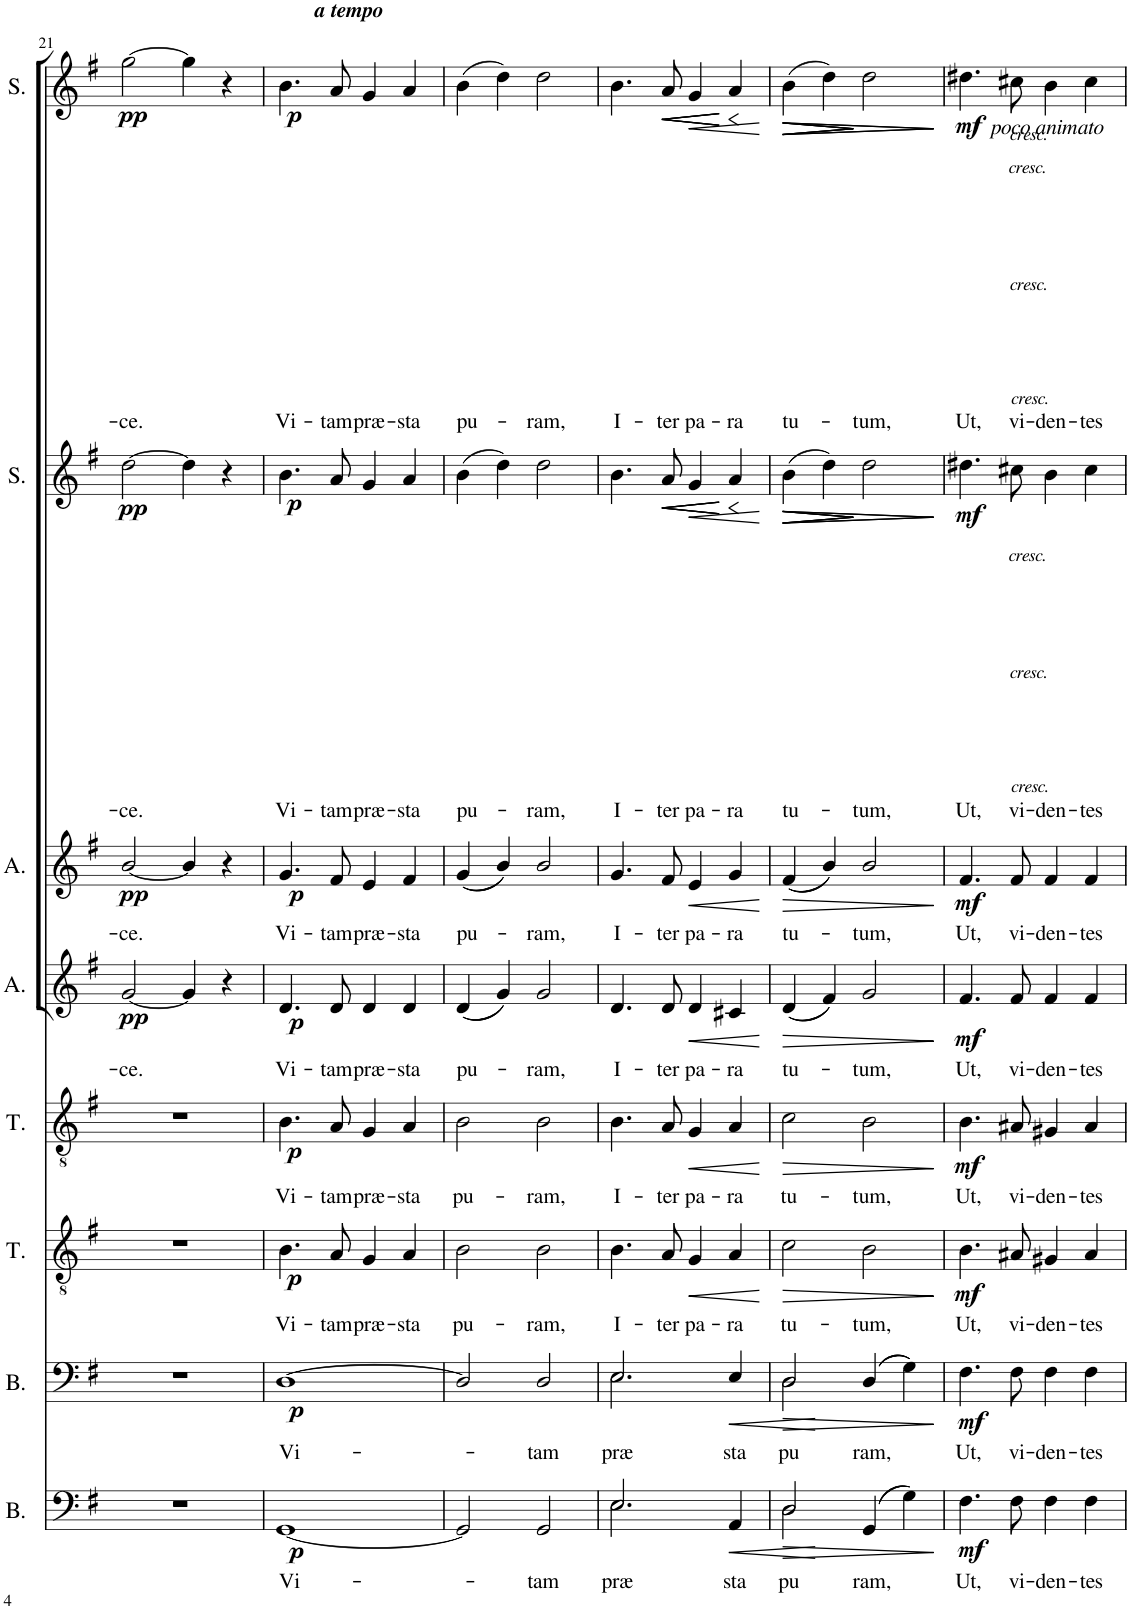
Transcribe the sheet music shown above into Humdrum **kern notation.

**kern	**text	**dynam	**kern	**text	**dynam	**kern	**text	**dynam	**kern	**text	**dynam	**kern	**text	**dynam	**kern	**text	**dynam	**kern	**text	**dynam	**kern	**text	**dynam
*part8	*part8	*part8	*part7	*part7	*part7	*part6	*part6	*part6	*part5	*part5	*part5	*part4	*part4	*part4	*part3	*part3	*part3	*part2	*part2	*part2	*part1	*part1	*part1
*staff8	*staff8	*staff8	*staff7	*staff7	*staff7	*staff6	*staff6	*staff6	*staff5	*staff5	*staff5	*staff4	*staff4	*staff4	*staff3	*staff3	*staff3	*staff2	*staff2	*staff2	*staff1	*staff1	*staff1
*I"Basse2	*	*	*I"Bass1	*	*	*I"Ténor2	*	*	*I"Tenor1	*	*	*I"Alto2	*	*	*I"Alto1	*	*	*I"Soprano2	*	*	*I"Soprano1	*	*
*I'B.	*	*	*I'B.	*	*	*I'T.	*	*	*I'T.	*	*	*I'A.	*	*	*I'A.	*	*	*I'S.	*	*	*I'S.	*	*
!!LO:PB:g=z
*clefF4	*	*	*clefF4	*	*	*clefGv2	*	*	*clefGv2	*	*	*clefG2	*	*	*clefG2	*	*	*clefG2	*	*	*clefG2	*	*
*k[f#]	*	*	*k[f#]	*	*	*k[f#]	*	*	*k[f#]	*	*	*k[f#]	*	*	*k[f#]	*	*	*k[f#]	*	*	*k[f#]	*	*
*M4/4	*	*	*M4/4	*	*	*M4/4	*	*	*M4/4	*	*	*M4/4	*	*	*M4/4	*	*	*M4/4	*	*	*M4/4	*	*
=21	=21	=21	=21	=21	=21	=21	=21	=21	=21	=21	=21	=21	=21	=21	=21	=21	=21	=21	=21	=21	=21	=21	=21
!	!	!	!	!	!	!	!	!	!	!	!	!	!LO:LY:b	!LO:DY:b	!	!LO:LY:b	!LO:DY:b	!	!LO:LY:b	!LO:DY:b	!	!LO:LY:b	!LO:DY:b
1r	.	.	1r	.	.	1r	.	.	1r	.	.	[2g/	-ce.	pp	[2b/	-ce.	pp	[2dd\	-ce.	pp	[2gg\	-ce.	pp
!	!	!	!	!	!	!	!	!	!	!	!	!	!	!	!	!	!	!	!	!LO:HP:b	!	!	!
.	.	.	.	.	.	.	.	.	.	.	.	4g/]	.	.	4b/]	.	.	4dd\]	.	>	4gg\]	.	.
.	.	.	.	.	.	.	.	.	.	.	.	4r	.	.	4r	.	.	4r	.	.	4r	.	.
=22	=22	=22	=22	=22	=22	=22	=22	=22	=22	=22	=22	=22	=22	=22	=22	=22	=22	=22	=22	=22	=22	=22	=22
!	!	!	!	!	!	!	!	!	!	!	!	!	!	!	!	!	!	!	!	!	!LO:TX:a:Bi:t=a tempo	!	!
!	!LO:LY:b	!LO:DY:b	!	!LO:LY:b	!LO:DY:b	!	!LO:LY:b	!LO:DY:b	!	!LO:LY:b	!LO:DY:b	!	!LO:LY:b	!LO:DY:b	!	!LO:LY:b	!LO:DY:b	!	!LO:LY:b	!LO:DY:b	!	!LO:LY:b	!LO:DY:b
[1GG	Vi-	p	[1D	Vi-	p	4.B\	Vi-	p	4.B\	Vi-	p	4.d/	Vi-	p	4.g/	Vi-	p	4.b\	Vi-	p	4.b\	Vi-	p
!	!	!	!	!	!	!	!LO:LY:b	!	!	!LO:LY:b	!	!	!LO:LY:b	!	!	!LO:LY:b	!	!	!LO:LY:b	!	!	!LO:LY:b	!
.	.	.	.	.	.	8A/	-tam	.	8A/	-tam	.	8d/	-tam	.	8f#/	-tam	.	8a/	-tam	.	8a/	-tam	.
!	!	!	!	!	!	!	!LO:LY:b	!	!	!LO:LY:b	!	!	!LO:LY:b	!	!	!LO:LY:b	!	!	!LO:LY:b	!	!	!LO:LY:b	!
.	.	.	.	.	.	4G/	præ-	.	4G/	præ-	.	4d/	præ-	.	4e/	præ-	.	4g/	præ-	.	4g/	præ-	.
!	!	!	!	!	!	!	!LO:LY:b	!	!	!LO:LY:b	!	!	!LO:LY:b	!	!	!LO:LY:b	!	!	!LO:LY:b	!	!	!LO:LY:b	!
.	.	.	.	.	.	4A/	-sta	.	4A/	-sta	.	4d/	-sta	.	4f#/	-sta	.	4a/	-sta	.	4a/	-sta	.
=23	=23	=23	=23	=23	=23	=23	=23	=23	=23	=23	=23	=23	=23	=23	=23	=23	=23	=23	=23	=23	=23	=23	=23
!	!	!	!	!	!	!	!LO:LY:b	!	!	!LO:LY:b	!	!	!LO:LY:b	!	!	!LO:LY:b	!	!	!LO:LY:b	!	!	!LO:LY:b	!
2GG/]	.	.	2D/]	.	.	2B\	pu-	.	2B\	pu-	.	((4d/	pu-	.	((4g/	pu-	.	(4b\	pu-	.	(4b\	pu-	.
.	.	.	.	.	.	.	.	.	.	.	.	4g/))	.	.	4b/))	.	.	4dd\)	.	.	4dd\)	.	.
!	!LO:LY:b	!	!	!LO:LY:b	!	!	!LO:LY:b	!	!	!LO:LY:b	!	!	!LO:LY:b	!	!	!LO:LY:b	!	!	!LO:LY:b	!	!	!LO:LY:b	!
2GG/	-tam	.	2D/	-tam	.	2B\	-ram,	.	2B\	-ram,	.	2g/	-ram,	.	2b/	-ram,	.	2dd\	-ram,	.	2dd\	-ram,	.
=24	=24	=24	=24	=24	=24	=24	=24	=24	=24	=24	=24	=24	=24	=24	=24	=24	=24	=24	=24	=24	=24	=24	=24
*^	*	*	*	*	*	*	*	*	*	*	*	*	*	*	*	*	*	*	*	*	*	*	*
!	!	!LO:LY:b	!	!	!LO:LY:b	!	!	!LO:LY:b	!	!	!LO:LY:b	!	!	!LO:LY:b	!	!	!LO:LY:b	!	!	!LO:LY:b	!	!	!LO:LY:b	!
*	*	*	*	*^	*	*	*	*	*	*	*	*	*	*	*	*	*	*	*	*	*	*	*	*
2.E\	2.E/	-præ-	.	2.E\	2.E/	præ-	.	4.B\	I-	.	4.B\	I-	.	4.d/	I-	.	4.g/	I-	.	4.b\	I-	.	4.b\	I-	.
!	!	!	!	!	!	!	!	!	!LO:LY:b	!	!	!LO:LY:b	!	!	!LO:LY:b	!	!	!LO:LY:b	!	!	!LO:LY:b	!LO:HP:b	!	!LO:LY:b	!LO:HP:b
.	.	.	.	.	.	.	.	8A/	-ter	.	8A/	-ter	.	8d/	-ter	.	8f#/	-ter	.	8a/	-ter	<	8a/	-ter	<
!	!	!	!	!	!	!	!	!	!LO:LY:b	!LO:HP:b	!	!LO:LY:b	!LO:HP:b	!	!LO:LY:b	!LO:HP:b	!	!LO:LY:b	!LO:HP:b	!	!LO:LY:b	!LO:HP:b	!	!	!
!	!	!	!	!	!	!	!	!	!	!	!	!	!	!	!	!	!	!	!	!	!	!LO:HP:n=1:b	!	!LO:LY:b	!LO:HP:b
!	!	!	!	!	!	!	!	!	!	!	!	!	!	!	!	!	!	!	!	!	!	!	!	!	!LO:HP:n=1:b
.	.	.	.	.	.	.	.	4G/	pa-	<	4G/	pa-	<	4d/	pa-	<	4e/	pa-	<	4g/	pa-	< <	4g/	pa-	< <
!	!	!LO:LY:b	!LO:HP:b	!	!	!LO:LY:b	!LO:HP:b	!	!LO:LY:b	!	!	!LO:LY:b	!	!	!LO:LY:b	!	!	!LO:LY:b	!	!	!LO:LY:b	!LO:HP:n=1:b	!	!LO:LY:b	!LO:HP:n=1:b
4AA/	4ryy	-sta	<	4E/	4ryy	-sta	<	4A/	-ra	.	4A/	-ra	.	4c#X/	-ra	.	4g/	-ra	.	4a/	-ra	] [ [ <	4a/	-ra	[ [ <
*v	*v	*	*	*	*	*	*	*	*	*	*	*	*	*	*	*	*	*	*	*	*	*	*	*	*
*	*	*	*v	*v	*	*	*	*	*	*	*	*	*	*	*	*	*	*	*	*	*	*	*	*
.	.	.	.	.	.	.	.	.	.	.	.	.	.	.	.	.	.	.	.	[	.	.	[
=25	=25	=25	=25	=25	=25	=25	=25	=25	=25	=25	=25	=25	=25	=25	=25	=25	=25	=25	=25	=25	=25	=25	=25
*^	*	*	*	*	*	*	*	*	*	*	*	*	*	*	*	*	*	*	*	*	*	*	*
!	!	!LO:LY:b	!	!	!LO:LY:b	!	!	!LO:LY:b	!	!	!LO:LY:b	!	!	!LO:LY:b	!	!	!LO:LY:b	!	!	!LO:LY:b	!	!	!LO:LY:b	!
*	*	*	*	*^	*	*	*	*	*	*	*	*	*	*	*	*	*	*	*	*	*	*	*	*
2D\	2D/	pu-	.	2D\	2D/	pu-	.	2c\	tu-	.	2c\	tu-	.	((4d/	tu-	.	((4f#/	tu-	.	(4b\	tu-	.	(4b\	tu-	.
!	!	!	!	!	!	!	!	!	!	!	!	!	!	!	!	!	!	!	!	!	!	!LO:HP:n=1:b	!	!	!
!	!	!	!	!	!	!	!	!	!	!	!	!	!	!	!	!	!	!	!	!	!	!LO:HP:n=1:b	!	!	!
!	!	!	!	!	!	!	!	!	!	!	!	!	!	!	!	!	!	!	!	!	!	!LO:HP:n=1:b	!	!	!LO:HP:n=1:b
!	!	!	!	!	!	!	!	!	!	!	!	!	!	!	!	!	!	!	!	!	!	!	!	!	!LO:HP:n=1:b
!	!	!	!	!	!	!	!	!	!	!	!	!	!	!	!	!	!	!	!	!	!	!	!	!	!LO:HP:n=1:b
.	.	.	.	.	.	.	.	.	.	.	.	.	.	4f#/))	.	.	4b/))	.	.	4dd\)	.	[ < > >	4dd\)	.	[ < > >
!	!	!LO:LY:b	!	!	!	!LO:LY:b	!	!	!LO:LY:b	!	!	!LO:LY:b	!	!	!LO:LY:b	!	!	!LO:LY:b	!	!	!LO:LY:b	!LO:HP:n=1:b	!	!	!
!	!	!	!	!	!	!	!	!	!	!	!	!	!	!	!	!	!	!	!	!	!	!LO:HP:n=1:b	!	!LO:LY:b	!LO:HP:n=1:b
!	!	!	!	!	!	!	!	!	!	!	!	!	!	!	!	!	!	!	!	!	!	!	!	!	!LO:HP:n=1:b
(4GG/	2ryy	-ram,	.	((4D/	2ryy	-ram,	.	2B\	-tum,	.	2B\	-tum,	.	2g/	-tum,	.	2b/	-tum,	.	2dd\	-tum,	[ > >	2dd\	-tum,	[ > >
4G\)	.	.	.	4G\))	.	.	.	.	.	.	.	.	.	.	.	.	.	.	.	.	.	.	.	.	.
*v	*v	*	*	*	*	*	*	*	*	*	*	*	*	*	*	*	*	*	*	*	*	*	*	*	*
*	*	*	*v	*v	*	*	*	*	*	*	*	*	*	*	*	*	*	*	*	*	*	*	*	*
.	.	[	.	.	[	.	.	[	.	.	[	.	.	[	.	.	[	.	.	.	.	.	.
=26	=26	=26	=26	=26	=26	=26	=26	=26	=26	=26	=26	=26	=26	=26	=26	=26	=26	=26	=26	=26	=26	=26	=26
!	!	!	!	!	!	!	!	!	!	!	!	!	!	!	!	!	!	!	!	!	!LO:TX:b:i:t=poco animato	!	!
!	!LO:LY:b	!LO:DY:b	!	!LO:LY:b	!LO:DY:b	!	!LO:LY:b	!LO:DY:b	!	!LO:LY:b	!LO:DY:b	!	!LO:LY:b	!LO:DY:b	!	!LO:LY:b	!LO:DY:b	!	!LO:LY:b	!LO:DY:b	!	!LO:LY:b	!LO:DY:b
4.F#\	Ut,	mf	4.F#\	Ut,	mf	4.B\	Ut,	mf	4.B\	Ut,	mf	4.f#/	Ut,	mf	4.f#/	Ut,	mf	4.dd#X\	Ut,	mf	4.dd#X\	Ut,	mf
!	!	!	!	!	!	!	!	!	!	!	!	!	!	!	!	!	!	!	!	!	!LO:TX:b:i:t=cresc.	!	!
!	!	!	!	!	!	!	!	!	!	!	!	!	!	!	!	!	!	!	!	!	!LO:TX:b:i:t=cresc.	!	!
!	!	!	!	!	!	!	!	!	!	!	!	!	!	!	!	!	!	!	!	!	!LO:TX:b:i:t=cresc.	!	!
!	!	!	!	!	!	!	!	!	!	!	!	!	!	!	!	!	!	!	!	!	!LO:TX:b:i:t=cresc.	!	!
!	!	!	!	!	!	!	!	!	!	!	!	!	!	!	!	!	!	!LO:TX:b:i:t=cresc.	!	!	!	!	!
!	!	!	!	!	!	!	!	!	!	!	!	!	!	!	!	!	!	!LO:TX:b:i:t=cresc.	!	!	!	!	!
!	!	!	!	!	!	!	!	!	!	!	!	!	!	!	!	!	!	!LO:TX:b:i:t=cresc.	!	!	!	!	!
!	!LO:LY:b	!	!	!LO:LY:b	!	!	!LO:LY:b	!	!	!LO:LY:b	!	!	!LO:LY:b	!	!	!LO:LY:b	!	!	!LO:LY:b	!	!	!LO:LY:b	!
8F#\	vi-	.	8F#\	vi-	.	8A#X/	vi-	.	8A#X/	vi-	.	8f#/	vi-	.	8f#/	vi-	.	8cc#X\	vi-	]	8cc#X\	vi-	]
!	!LO:LY:b	!	!	!LO:LY:b	!	!	!LO:LY:b	!	!	!LO:LY:b	!	!	!LO:LY:b	!	!	!LO:LY:b	!	!	!LO:LY:b	!	!	!LO:LY:b	!
4F#\	-den-	.	4F#\	-den-	.	4G#X/	-den-	.	4G#X/	-den-	.	4f#/	-den-	.	4f#/	-den-	.	4b\	-den-	]	4b\	-den-	]
!	!LO:LY:b	!	!	!LO:LY:b	!	!	!LO:LY:b	!	!	!LO:LY:b	!	!	!LO:LY:b	!	!	!LO:LY:b	!	!	!LO:LY:b	!	!	!LO:LY:b	!
4F#\	-tes	.	4F#\	-tes	.	4A#/	-tes	.	4A#/	-tes	.	4f#/	-tes	.	4f#/	-tes	.	4cc#\	-tes	]	4cc#\	-tes	]
.	.	.	.	.	.	.	.	.	.	.	.	.	.	.	.	.	.	.	.	]	.	.	]
=	=	=	=	=	=	=	=	=	=	=	=	=	=	=	=	=	=	=	=	=	=	=	=
*-	*-	*-	*-	*-	*-	*-	*-	*-	*-	*-	*-	*-	*-	*-	*-	*-	*-	*-	*-	*-	*-	*-	*-
